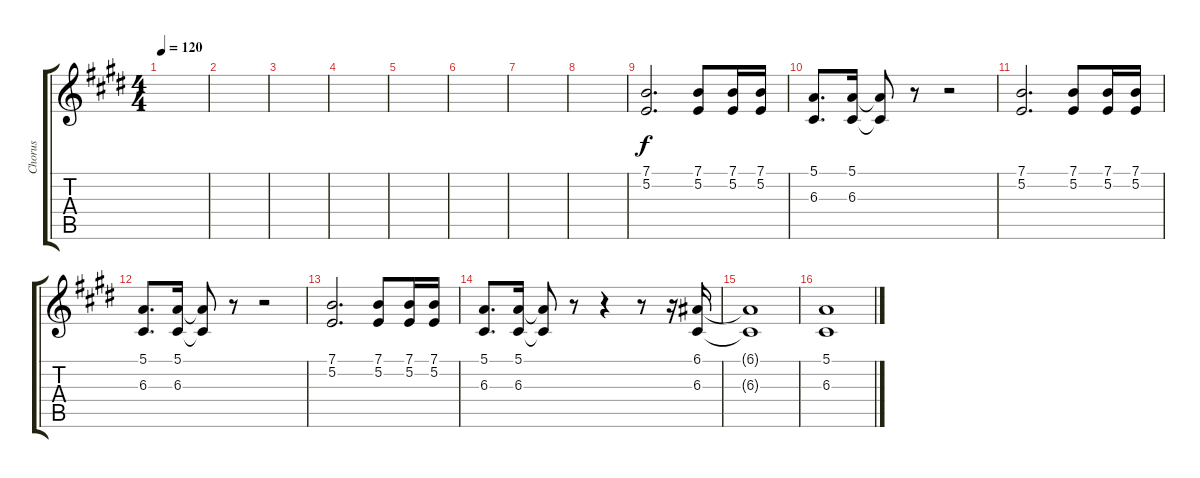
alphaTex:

\track ("Chorus" "Chorus") {instrument pad4choir}
\staff {score tabs}
\tuning (E4 B3 G3 D3 A2 E2) {hide}
\ts (4 4)
\tempo 120
\clef g2
\ks e
|
|
|
|
|
|
|
|
(7.1 5.2).2{d} (7.1 5.2).8 (7.1 5.2).16 (7.1 5.2).16 |
(5.1 6.3).8{d} (5.1 6.3).16 (5.1{t} 6.3{t}).8 r.8 r.2 |
(7.1 5.2).2{d} (7.1 5.2).8 (7.1 5.2).16 (7.1 5.2).16 |
(5.1 6.3).8{d} (5.1 6.3).16 (5.1{t} 6.3{t}).8 r.8 r.2 |
(7.1 5.2).2{d} (7.1 5.2).8 (7.1 5.2).16 (7.1 5.2).16 |
(5.1 6.3).8{d} (5.1 6.3).16 (5.1{t} 6.3{t}).8 r.8 r.4 r.8 r.16 (6.1 6.3).16 |
(6.1{t} 6.3{t}).1 |
(5.1 6.3).1
